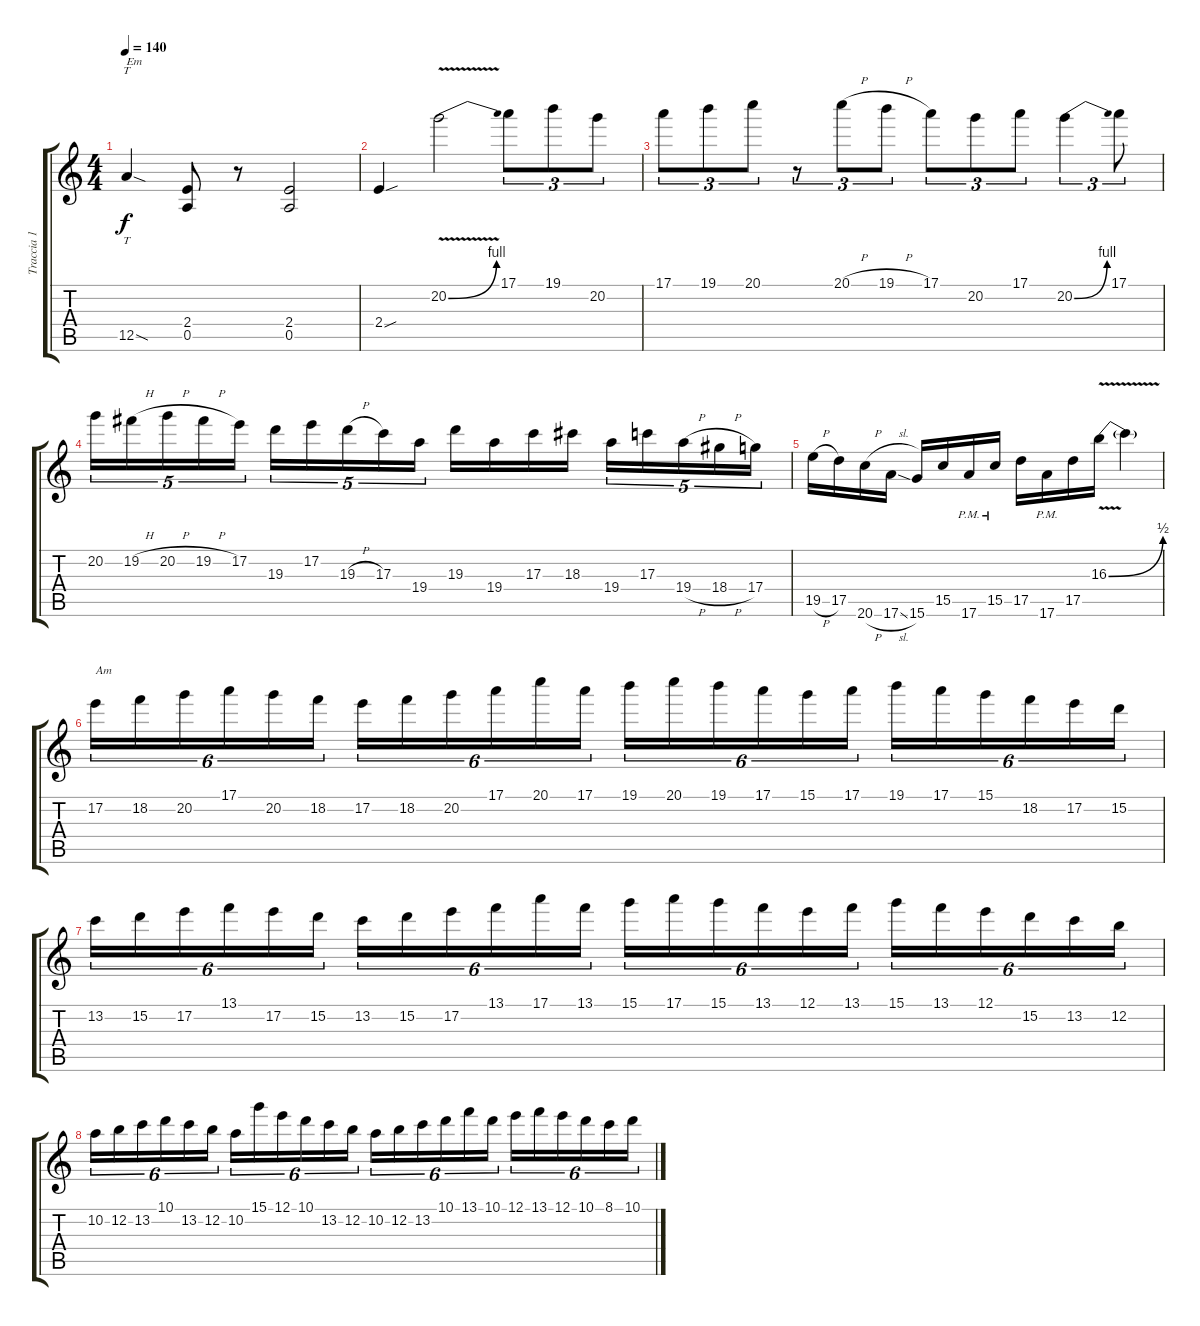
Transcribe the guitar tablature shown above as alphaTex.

\track ("Traccia 1" "Traccia 1") {instrument distortionguitar}
\staff {score tabs}
\tuning (E4 B3 G3 D3 A2 E2) {hide}
\ts (4 4)
\tempo 140
\clef g2
\ks c
12.5{sod}.4{tt txt "Em" dy f instrument distortionguitar} (2.4 0.5).8 r.8 (2.4 0.5).2 |
2.4{sou}.4 20.2{be (bend 0 0 60 4) v}.2 17.1.8{tu (3 2)} 19.1.8{tu (3 2)} 20.2.8{tu (3 2)} |
17.1.8{tu (3 2)} 19.1.8{tu (3 2)} 20.1.8{tu (3 2)} r.8{tu (3 2)} 20.1{h}.8{tu (3 2)} 19.1{h}.8{tu (3 2)} 17.1.8{tu (3 2)} 20.2.8{tu (3 2)} 17.1.8{tu (3 2)} 20.2{be (bend 0 0 60 4)}.4{tu (3 2)} 17.1.8{tu (3 2)} |
20.2.16{tu (5 4)} 19.2{h}.16{tu (5 4)} 20.2{h}.16{tu (5 4)} 19.2{h}.16{tu (5 4)} 17.2.16{tu (5 4)} 19.3.16{tu (5 4)} 17.2.16{tu (5 4)} 19.3{h}.16{tu (5 4)} 17.3.16{tu (5 4)} 19.4.16{tu (5 4)} 19.3.16 19.4.16 17.3.16 18.3.16 19.4.16{tu (5 4)} 17.3.16{tu (5 4)} 19.4{h}.16{tu (5 4)} 18.4{h}.16{tu (5 4)} 17.4.16{tu (5 4)} |
19.5{h}.16 17.5.16 20.6{h}.16 17.6{sl}.16 15.6.16 15.5.16 17.6{pm}.16 15.5{pm}.16 17.5.16 17.6{pm}.16 17.5.16 16.3{be (bend 0 0 60 2) v}.16 16.3{t}.4 |
17.2.16{tu (6 4) txt "Am"} 18.2.16{tu (6 4)} 20.2.16{tu (6 4)} 17.1.16{tu (6 4)} 20.2.16{tu (6 4)} 18.2.16{tu (6 4)} 17.2.16{tu (6 4)} 18.2.16{tu (6 4)} 20.2.16{tu (6 4)} 17.1.16{tu (6 4)} 20.1.16{tu (6 4)} 17.1.16{tu (6 4)} 19.1.16{tu (6 4)} 20.1.16{tu (6 4)} 19.1.16{tu (6 4)} 17.1.16{tu (6 4)} 15.1.16{tu (6 4)} 17.1.16{tu (6 4)} 19.1.16{tu (6 4)} 17.1.16{tu (6 4)} 15.1.16{tu (6 4)} 18.2.16{tu (6 4)} 17.2.16{tu (6 4)} 15.2.16{tu (6 4)} |
13.2.16{tu (6 4)} 15.2.16{tu (6 4)} 17.2.16{tu (6 4)} 13.1.16{tu (6 4)} 17.2.16{tu (6 4)} 15.2.16{tu (6 4)} 13.2.16{tu (6 4)} 15.2.16{tu (6 4)} 17.2.16{tu (6 4)} 13.1.16{tu (6 4)} 17.1.16{tu (6 4)} 13.1.16{tu (6 4)} 15.1.16{tu (6 4)} 17.1.16{tu (6 4)} 15.1.16{tu (6 4)} 13.1.16{tu (6 4)} 12.1.16{tu (6 4)} 13.1.16{tu (6 4)} 15.1.16{tu (6 4)} 13.1.16{tu (6 4)} 12.1.16{tu (6 4)} 15.2.16{tu (6 4)} 13.2.16{tu (6 4)} 12.2.16{tu (6 4)} |
10.2.16{tu (6 4)} 12.2.16{tu (6 4)} 13.2.16{tu (6 4)} 10.1.16{tu (6 4)} 13.2.16{tu (6 4)} 12.2.16{tu (6 4)} 10.2.16{tu (6 4)} 15.1.16{tu (6 4)} 12.1.16{tu (6 4)} 10.1.16{tu (6 4)} 13.2.16{tu (6 4)} 12.2.16{tu (6 4)} 10.2.16{tu (6 4)} 12.2.16{tu (6 4)} 13.2.16{tu (6 4)} 10.1.16{tu (6 4)} 13.1.16{tu (6 4)} 10.1.16{tu (6 4)} 12.1.16{tu (6 4)} 13.1.16{tu (6 4)} 12.1.16{tu (6 4)} 10.1.16{tu (6 4)} 8.1.16{tu (6 4)} 10.1.16{tu (6 4)}
